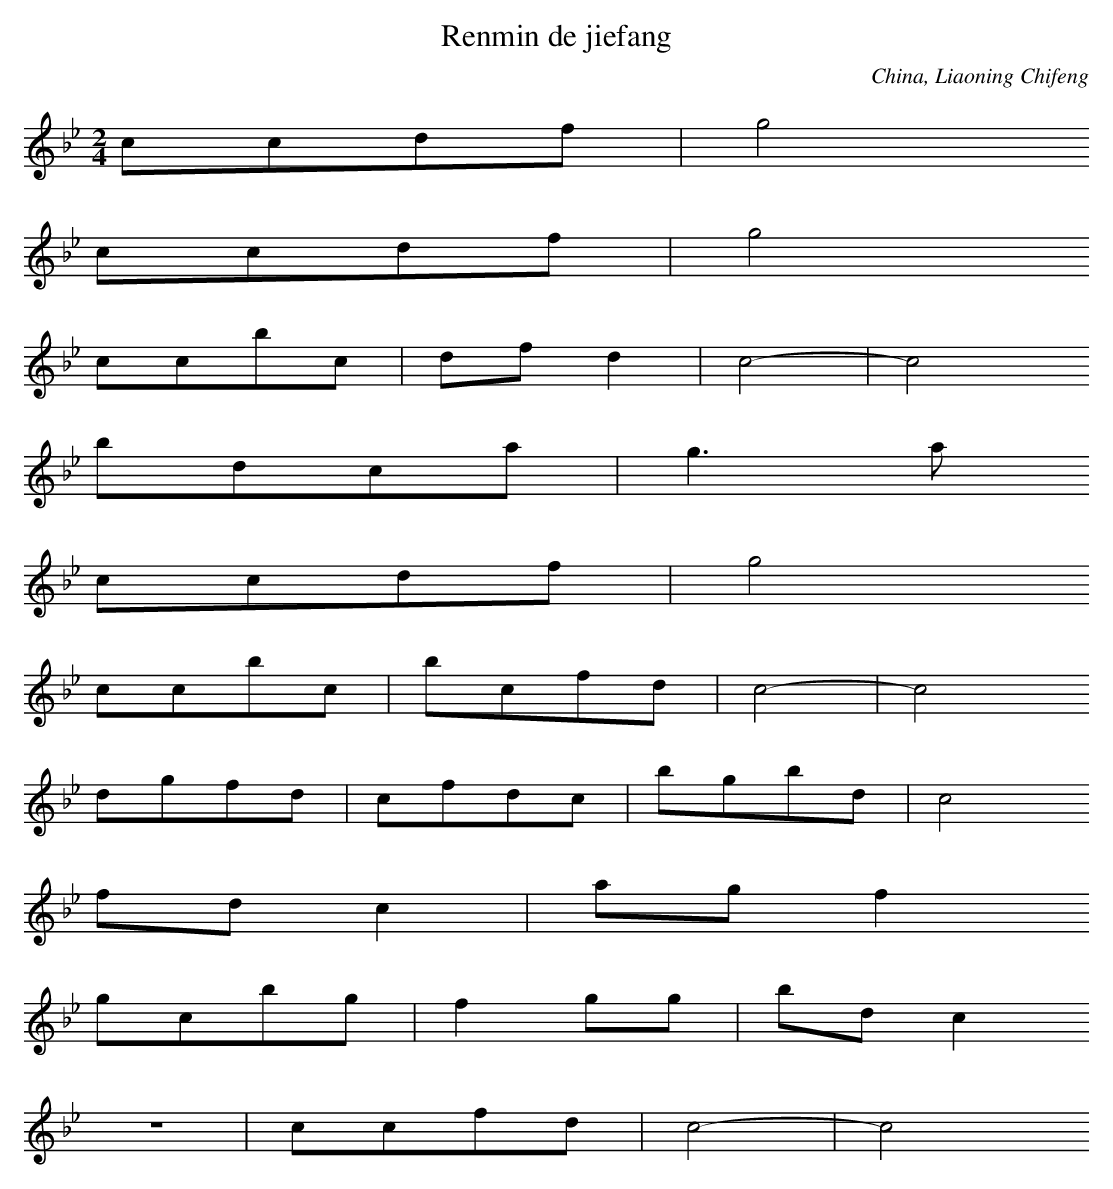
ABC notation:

X:1
T: Renmin de jiefang
O: China, Liaoning Chifeng
M: 2/4
L: 1/16
K: Bb
c2c2d2f2 | g8
c2c2d2f2 | g8
c2c2b2c2 | d2f2d4 | c8- | c8
b2d2c2a2 | g6a2
c2c2d2f2 | g8
c2c2b2c2 | b2c2f2d2 | c8- | c8
d2g2f2d2 | c2f2d2c2 | b2g2b2d2 | c8
f2d2c4 | a2g2f4
g2c2b2g2 | f4g2g2 | b2d2c4
z8 | c2c2f2d2 | c8- | c8
